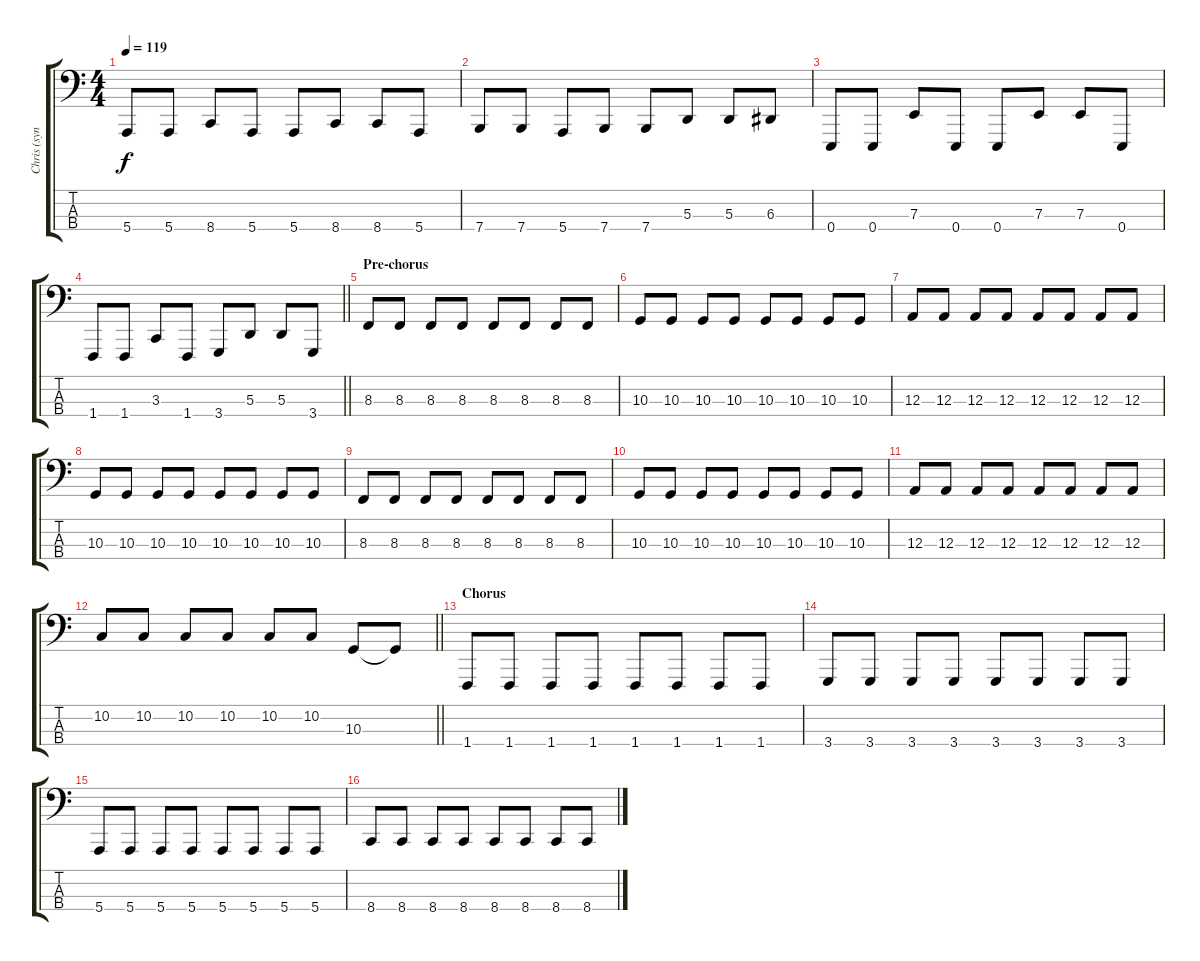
\track ("Chris (synth)" "Chris (syn") {solo instrument lead2sawtooth}
\staff {score tabs}
\tuning (G2 D2 A1 E1) {hide}
\ts (4 4)
\tempo 119
\clef f4
\ks c
5.4.8{dy f} 5.4.8 8.4.8 5.4.8 5.4.8 8.4.8 8.4.8 5.4.8 |
7.4.8 7.4.8 5.4.8 7.4.8 7.4.8 5.3.8 5.3.8 6.3.8 |
0.4.8 0.4.8 7.3.8 0.4.8 0.4.8 7.3.8 7.3.8 0.4.8 |
\barLineRight lightlight
1.4.8 1.4.8 3.3.8 1.4.8 3.4.8 5.3.8 5.3.8 3.4.8 |
\section ("" "Pre-chorus")
8.3.8 8.3.8 8.3.8 8.3.8 8.3.8 8.3.8 8.3.8 8.3.8 |
10.3.8 10.3.8 10.3.8 10.3.8 10.3.8 10.3.8 10.3.8 10.3.8 |
12.3.8 12.3.8 12.3.8 12.3.8 12.3.8 12.3.8 12.3.8 12.3.8 |
10.3.8 10.3.8 10.3.8 10.3.8 10.3.8 10.3.8 10.3.8 10.3.8 |
8.3.8 8.3.8 8.3.8 8.3.8 8.3.8 8.3.8 8.3.8 8.3.8 |
10.3.8 10.3.8 10.3.8 10.3.8 10.3.8 10.3.8 10.3.8 10.3.8 |
12.3.8 12.3.8 12.3.8 12.3.8 12.3.8 12.3.8 12.3.8 12.3.8 |
\barLineRight lightlight
10.2.8 10.2.8 10.2.8 10.2.8 10.2.8 10.2.8 10.3.8 10.3{t}.8 |
\section ("" "Chorus")
1.4.8 1.4.8 1.4.8 1.4.8 1.4.8 1.4.8 1.4.8 1.4.8 |
3.4.8 3.4.8 3.4.8 3.4.8 3.4.8 3.4.8 3.4.8 3.4.8 |
5.4.8 5.4.8 5.4.8 5.4.8 5.4.8 5.4.8 5.4.8 5.4.8 |
8.4.8 8.4.8 8.4.8 8.4.8 8.4.8 8.4.8 8.4.8 8.4.8
